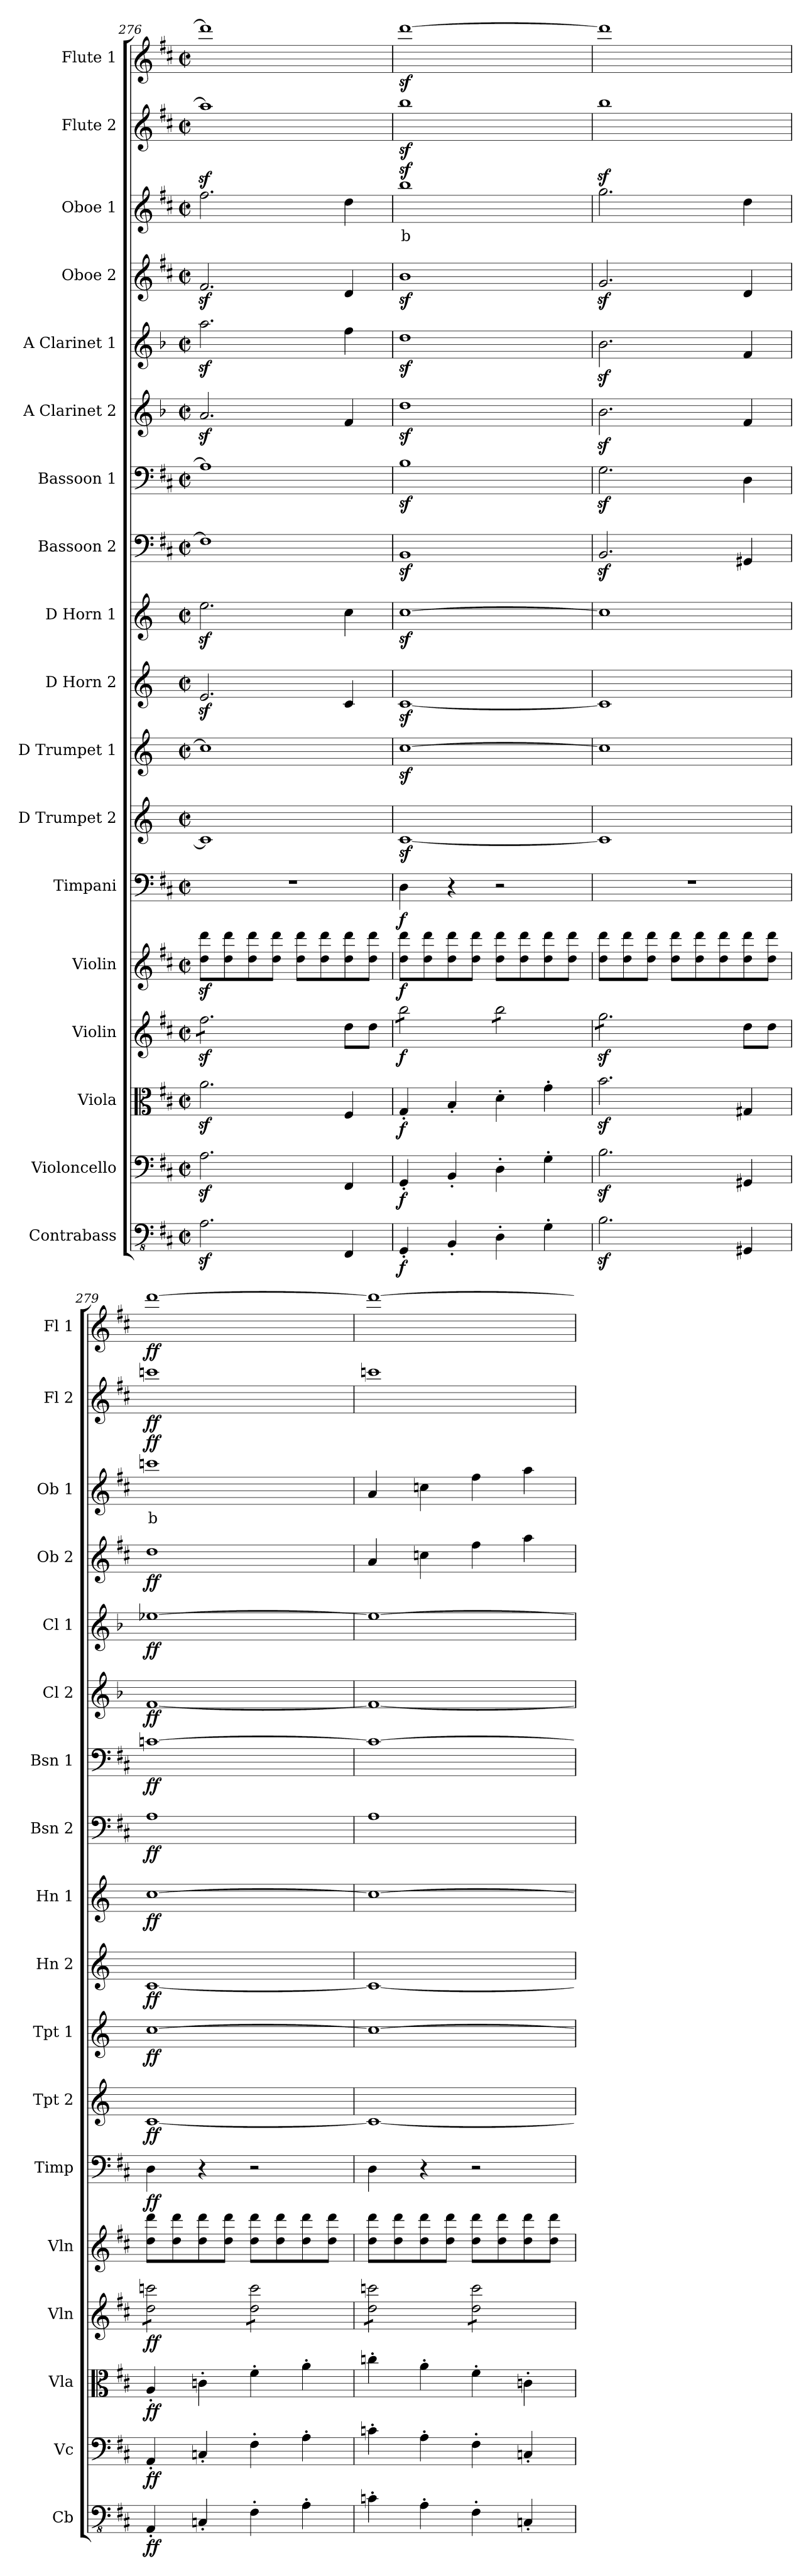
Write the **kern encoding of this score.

**kern	**dynam	**kern	**dynam	**kern	**dynam	**kern	**dynam	**kern	**dynam	**kern	**dynam	**kern	**dynam	**kern	**dynam	**kern	**dynam	**kern	**dynam	**kern	**dynam	**kern	**dynam	**kern	**dynam	**kern	**dynam	**kern	**dynam	**kern	**text	**dynam	**kern	**dynam	**kern	**dynam
*part18	*part18	*part17	*part17	*part16	*part16	*part15	*part15	*part14	*part14	*part13	*part13	*part12	*part12	*part11	*part11	*part10	*part10	*part9	*part9	*part8	*part8	*part7	*part7	*part6	*part6	*part5	*part5	*part4	*part4	*part3	*part3	*part3	*part2	*part2	*part1	*part1
*staff18	*staff18	*staff17	*staff17	*staff16	*staff16	*staff15	*staff15	*staff14	*staff14	*staff13	*staff13	*staff12	*staff12	*staff11	*staff11	*staff10	*staff10	*staff9	*staff9	*staff8	*staff8	*staff7	*staff7	*staff6	*staff6	*staff5	*staff5	*staff4	*staff4	*staff3	*staff3	*staff3	*staff2	*staff2	*staff1	*staff1
*I"Contrabass	*	*I"Violoncello	*	*I"Viola	*	*I"Violin	*	*I"Violin	*	*I"Timpani	*	*I"D Trumpet 2	*	*I"D Trumpet 1	*	*I"D Horn 2	*	*I"D Horn 1	*	*I"Bassoon 2	*	*I"Bassoon 1	*	*I"A Clarinet 2	*	*I"A Clarinet 1	*	*I"Oboe 2	*	*I"Oboe 1	*	*	*I"Flute 2	*	*I"Flute 1	*
*I'Cb	*	*I'Vc	*	*I'Vla	*	*I'Vln	*	*I'Vln	*	*I'Timp	*	*I'Tpt 2	*	*I'Tpt 1	*	*I'Hn 2	*	*I'Hn 1	*	*I'Bsn 2	*	*I'Bsn 1	*	*I'Cl 2	*	*I'Cl 1	*	*I'Ob 2	*	*I'Ob 1	*	*	*I'Fl 2	*	*I'Fl 1	*
*clefFv4	*	*clefF4	*	*clefC3	*	*clefG2	*	*clefG2	*	*clefF4	*	*clefG2	*	*clefG2	*	*clefG2	*	*clefG2	*	*clefF4	*	*clefF4	*	*clefG2	*	*clefG2	*	*clefG2	*	*clefG2	*	*	*clefG2	*	*clefG2	*
*	*	*	*	*	*	*	*	*	*	*	*	*ITrd-1c-2	*	*ITrd-1c-2	*	*ITrd6c10	*	*ITrd6c10	*	*	*	*	*	*ITrd2c3	*	*ITrd2c3	*	*	*	*	*	*	*	*	*	*
*k[f#c#]	*	*k[f#c#]	*	*k[f#c#]	*	*k[f#c#]	*	*k[f#c#]	*	*k[f#c#]	*	*k[f#c#]	*	*k[f#c#]	*	*k[f#c#]	*	*k[f#c#]	*	*k[f#c#]	*	*k[f#c#]	*	*k[f#c#]	*	*k[f#c#]	*	*k[f#c#]	*	*k[f#c#]	*	*	*k[f#c#]	*	*k[f#c#]	*
*M2/2	*	*M2/2	*	*M2/2	*	*M2/2	*	*M2/2	*	*M2/2	*	*M2/2	*	*M2/2	*	*M2/2	*	*M2/2	*	*M2/2	*	*M2/2	*	*M2/2	*	*M2/2	*	*M2/2	*	*M2/2	*	*	*M2/2	*	*M2/2	*
*met(c|)	*	*met(c|)	*	*met(c|)	*	*met(c|)	*	*met(c|)	*	*met(c|)	*	*met(c|)	*	*met(c|)	*	*met(c|)	*	*met(c|)	*	*met(c|)	*	*met(c|)	*	*met(c|)	*	*met(c|)	*	*met(c|)	*	*met(c|)	*	*	*met(c|)	*	*met(c|)	*
=276	=276	=276	=276	=276	=276	=276	=276	=276	=276	=276	=276	=276	=276	=276	=276	=276	=276	=276	=276	=276	=276	=276	=276	=276	=276	=276	=276	=276	=276	=276	=276	=276	=276	=276	=276	=276
*	*	*	*	*	*	*tremolo	*	*	*	*	*	*	*	*	*	*	*	*	*	*	*	*	*	*	*	*	*	*	*	*	*	*	*	*	*	*
2.AAz<\	.	2.Az<\	.	2.az<\	.	8ff#z<\L	.	8dd\z< 8ddd\z<L	.	1r	.	1d]	.	1dd]	.	2.F#z</	.	2.f#z<\	.	1F#]	.	1A]	.	2.f#z</	.	2.ff#z<\	.	2.f#z</	.	2.ff#z<\	.	.	1aa]	.	1ddd]	.
.	.	.	.	.	.	8ff#z<\	.	8dd\ 8ddd\	.	.	.	.	.	.	.	.	.	.	.	.	.	.	.	.	.	.	.	.	.	.	.	.	.	.	.	.
.	.	.	.	.	.	8ff#z<\	.	8dd\ 8ddd\	.	.	.	.	.	.	.	.	.	.	.	.	.	.	.	.	.	.	.	.	.	.	.	.	.	.	.	.
.	.	.	.	.	.	8ff#z<\	.	8dd\ 8ddd\J	.	.	.	.	.	.	.	.	.	.	.	.	.	.	.	.	.	.	.	.	.	.	.	.	.	.	.	.
.	.	.	.	.	.	8ff#z<\	.	8dd\ 8ddd\L	.	.	.	.	.	.	.	.	.	.	.	.	.	.	.	.	.	.	.	.	.	.	.	.	.	.	.	.
.	.	.	.	.	.	8ff#z<\J	.	8dd\ 8ddd\	.	.	.	.	.	.	.	.	.	.	.	.	.	.	.	.	.	.	.	.	.	.	.	.	.	.	.	.
*	*	*	*	*	*	*Xtremolo	*	*	*	*	*	*	*	*	*	*	*	*	*	*	*	*	*	*	*	*	*	*	*	*	*	*	*	*	*	*
4FFF#/	.	4FF#/	.	4F#/	.	8dd\L	.	8dd\ 8ddd\	.	.	.	.	.	.	.	4D/	.	4d\	.	.	.	.	.	4d/	.	4dd\	.	4d/	.	4dd\	.	.	.	.	.	.
.	.	.	.	.	.	8dd\J	.	8dd\ 8ddd\J	.	.	.	.	.	.	.	.	.	.	.	.	.	.	.	.	.	.	.	.	.	.	.	.	.	.	.	.
!!LO:PB:g=z
=277	=277	=277	=277	=277	=277	=277	=277	=277	=277	=277	=277	=277	=277	=277	=277	=277	=277	=277	=277	=277	=277	=277	=277	=277	=277	=277	=277	=277	=277	=277	=277	=277	=277	=277	=277	=277
!	!LO:DY:b	!	!LO:DY:b	!	!LO:DY:b	!	!LO:DY:b	!	!LO:DY:b	!	!LO:DY:b	!	!	!	!	!	!	!	!	!	!	!	!	!	!	!	!	!	!	!	!LO:LY:b:color=#FF0000	!	!	!	!	!
*	*	*	*	*	*	*tremolo	*	*	*	*	*	*	*	*	*	*	*	*	*	*	*	*	*	*	*	*	*	*	*	*	*	*	*	*	*	*
4GGG'/	f	4GG'/	f	4G'/	f	8bb\L	f	8dd\ 8ddd\L	f	4D\	f	[1dz<	.	[1ddz<	.	[1Dz<	.	[1dz<	.	1BBz<	.	1Bz<	.	1bz<	.	1bz<	.	1bz<	.	1bbz<	b	.	1bbz<	.	[1dddz<	.
.	.	.	.	.	.	8bb\	.	8dd\ 8ddd\	.	.	.	.	.	.	.	.	.	.	.	.	.	.	.	.	.	.	.	.	.	.	.	.	.	.	.	.
4BBB'/	.	4BB'/	.	4B'/	.	8bb\	.	8dd\ 8ddd\	.	4r	.	.	.	.	.	.	.	.	.	.	.	.	.	.	.	.	.	.	.	.	.	.	.	.	.	.
.	.	.	.	.	.	8bb\J	.	8dd\ 8ddd\J	.	.	.	.	.	.	.	.	.	.	.	.	.	.	.	.	.	.	.	.	.	.	.	.	.	.	.	.
4DD'\	.	4D'\	.	4d'\	.	8bb\L	.	8dd\ 8ddd\L	.	2r	.	.	.	.	.	.	.	.	.	.	.	.	.	.	.	.	.	.	.	.	.	.	.	.	.	.
.	.	.	.	.	.	8bb\	.	8dd\ 8ddd\	.	.	.	.	.	.	.	.	.	.	.	.	.	.	.	.	.	.	.	.	.	.	.	.	.	.	.	.
4GG'\	.	4G'\	.	4g'\	.	8bb\	.	8dd\ 8ddd\	.	.	.	.	.	.	.	.	.	.	.	.	.	.	.	.	.	.	.	.	.	.	.	.	.	.	.	.
.	.	.	.	.	.	8bb\J	.	8dd\ 8ddd\J	.	.	.	.	.	.	.	.	.	.	.	.	.	.	.	.	.	.	.	.	.	.	.	.	.	.	.	.
=278	=278	=278	=278	=278	=278	=278	=278	=278	=278	=278	=278	=278	=278	=278	=278	=278	=278	=278	=278	=278	=278	=278	=278	=278	=278	=278	=278	=278	=278	=278	=278	=278	=278	=278	=278	=278
2.BBz<\	.	2.Bz<\	.	2.bz<\	.	8ggz<\L	.	8dd\ 8ddd\L	.	1r	.	1d]	.	1dd]	.	1D]	.	1d]	.	2.BBz</	.	2.Gz<\	.	2.gz<\	.	2.gz<\	.	2.gz</	.	2.ggz<\	.	.	1bb	.	1ddd]	.
.	.	.	.	.	.	8ggz<\	.	8dd\ 8ddd\	.	.	.	.	.	.	.	.	.	.	.	.	.	.	.	.	.	.	.	.	.	.	.	.	.	.	.	.
.	.	.	.	.	.	8ggz<\	.	8dd\ 8ddd\J	.	.	.	.	.	.	.	.	.	.	.	.	.	.	.	.	.	.	.	.	.	.	.	.	.	.	.	.
.	.	.	.	.	.	8ggz<\	.	8dd\ 8ddd\L	.	.	.	.	.	.	.	.	.	.	.	.	.	.	.	.	.	.	.	.	.	.	.	.	.	.	.	.
.	.	.	.	.	.	8ggz<\	.	8dd\ 8ddd\	.	.	.	.	.	.	.	.	.	.	.	.	.	.	.	.	.	.	.	.	.	.	.	.	.	.	.	.
.	.	.	.	.	.	8ggz<\J	.	8dd\ 8ddd\	.	.	.	.	.	.	.	.	.	.	.	.	.	.	.	.	.	.	.	.	.	.	.	.	.	.	.	.
*	*	*	*	*	*	*Xtremolo	*	*	*	*	*	*	*	*	*	*	*	*	*	*	*	*	*	*	*	*	*	*	*	*	*	*	*	*	*	*
4GGG#X/	.	4GG#X/	.	4G#X/	.	8dd\L	.	8dd\ 8ddd\	.	.	.	.	.	.	.	.	.	.	.	4GG#X/	.	4D\	.	4d/	.	4d/	.	4d/	.	4dd\	.	.	.	.	.	.
.	.	.	.	.	.	8dd\J	.	8dd\ 8ddd\J	.	.	.	.	.	.	.	.	.	.	.	.	.	.	.	.	.	.	.	.	.	.	.	.	.	.	.	.
=279	=279	=279	=279	=279	=279	=279	=279	=279	=279	=279	=279	=279	=279	=279	=279	=279	=279	=279	=279	=279	=279	=279	=279	=279	=279	=279	=279	=279	=279	=279	=279	=279	=279	=279	=279	=279
!	!LO:DY:b	!	!LO:DY:b	!	!LO:DY:b	!	!LO:DY:b	!	!	!	!LO:DY:b	!	!LO:DY:b	!	!LO:DY:b	!	!LO:DY:b	!	!LO:DY:b	!	!LO:DY:b	!	!LO:DY:b	!	!LO:DY:b	!	!LO:DY:b	!	!LO:DY:b	!	!LO:LY:b:color=#FF0000	!LO:DY:b	!	!LO:DY:b	!	!LO:DY:b
*	*	*	*	*	*	*tremolo	*	*	*	*	*	*	*	*	*	*	*	*	*	*	*	*	*	*	*	*	*	*	*	*	*	*	*	*	*	*
4AAA'/	ff	4AA'/	ff	4A'/	ff	8dd\ 8cccn\L	ff	8dd\ 8ddd\L	.	4D\	ff	[1d	ff	[1dd	ff	[1D	ff	[1d	ff	1A	ff	[1cn	ff	[1d	ff	[1ccn	ff	1dd	ff	1cccn	b	ff	1cccn	ff	[1ddd	ff
.	.	.	.	.	.	8dd\ 8cccn\	.	8dd\ 8ddd\	.	.	.	.	.	.	.	.	.	.	.	.	.	.	.	.	.	.	.	.	.	.	.	.	.	.	.	.
4CCn'/	.	4Cn'/	.	4cn'\	.	8dd\ 8cccn\	.	8dd\ 8ddd\	.	4r	.	.	.	.	.	.	.	.	.	.	.	.	.	.	.	.	.	.	.	.	.	.	.	.	.	.
.	.	.	.	.	.	8dd\ 8cccn\J	.	8dd\ 8ddd\J	.	.	.	.	.	.	.	.	.	.	.	.	.	.	.	.	.	.	.	.	.	.	.	.	.	.	.	.
4FF#'\	.	4F#'\	.	4f#'\	.	8dd\ 8ccc\L	.	8dd\ 8ddd\L	.	2r	.	.	.	.	.	.	.	.	.	.	.	.	.	.	.	.	.	.	.	.	.	.	.	.	.	.
.	.	.	.	.	.	8dd\ 8ccc\	.	8dd\ 8ddd\	.	.	.	.	.	.	.	.	.	.	.	.	.	.	.	.	.	.	.	.	.	.	.	.	.	.	.	.
4AA'\	.	4A'\	.	4a'\	.	8dd\ 8ccc\	.	8dd\ 8ddd\	.	.	.	.	.	.	.	.	.	.	.	.	.	.	.	.	.	.	.	.	.	.	.	.	.	.	.	.
.	.	.	.	.	.	8dd\ 8ccc\J	.	8dd\ 8ddd\J	.	.	.	.	.	.	.	.	.	.	.	.	.	.	.	.	.	.	.	.	.	.	.	.	.	.	.	.
=280	=280	=280	=280	=280	=280	=280	=280	=280	=280	=280	=280	=280	=280	=280	=280	=280	=280	=280	=280	=280	=280	=280	=280	=280	=280	=280	=280	=280	=280	=280	=280	=280	=280	=280	=280	=280
4Cn'\	.	4cn'\	.	4ccn'\	.	8dd\ 8cccn\L	.	8dd\ 8ddd\L	.	4D\	.	1d_	.	1dd_	.	1D_	.	1d_	.	1A	.	1c_	.	1d_	.	1cc_	.	4a/	.	4a/	.	.	1cccn	.	1ddd_	.
.	.	.	.	.	.	8dd\ 8cccn\	.	8dd\ 8ddd\	.	.	.	.	.	.	.	.	.	.	.	.	.	.	.	.	.	.	.	.	.	.	.	.	.	.	.	.
4AA'\	.	4A'\	.	4a'\	.	8dd\ 8cccn\	.	8dd\ 8ddd\	.	4r	.	.	.	.	.	.	.	.	.	.	.	.	.	.	.	.	.	4ccn\	.	4ccn\	.	.	.	.	.	.
.	.	.	.	.	.	8dd\ 8cccn\J	.	8dd\ 8ddd\J	.	.	.	.	.	.	.	.	.	.	.	.	.	.	.	.	.	.	.	.	.	.	.	.	.	.	.	.
4FF#'\	.	4F#'\	.	4f#'\	.	8dd\ 8ccc\L	.	8dd\ 8ddd\L	.	2r	.	.	.	.	.	.	.	.	.	.	.	.	.	.	.	.	.	4ff#\	.	4ff#\	.	.	.	.	.	.
.	.	.	.	.	.	8dd\ 8ccc\	.	8dd\ 8ddd\	.	.	.	.	.	.	.	.	.	.	.	.	.	.	.	.	.	.	.	.	.	.	.	.	.	.	.	.
4CCn'/	.	4Cn'/	.	4cn'\	.	8dd\ 8ccc\	.	8dd\ 8ddd\	.	.	.	.	.	.	.	.	.	.	.	.	.	.	.	.	.	.	.	4aa\	.	4aa\	.	.	.	.	.	.
.	.	.	.	.	.	8dd\ 8ccc\J	.	8dd\ 8ddd\J	.	.	.	.	.	.	.	.	.	.	.	.	.	.	.	.	.	.	.	.	.	.	.	.	.	.	.	.
*	*	*	*	*	*	*Xtremolo	*	*	*	*	*	*	*	*	*	*	*	*	*	*	*	*	*	*	*	*	*	*	*	*	*	*	*	*	*	*
=	=	=	=	=	=	=	=	=	=	=	=	=	=	=	=	=	=	=	=	=	=	=	=	=	=	=	=	=	=	=	=	=	=	=	=	=
*-	*-	*-	*-	*-	*-	*-	*-	*-	*-	*-	*-	*-	*-	*-	*-	*-	*-	*-	*-	*-	*-	*-	*-	*-	*-	*-	*-	*-	*-	*-	*-	*-	*-	*-	*-	*-
